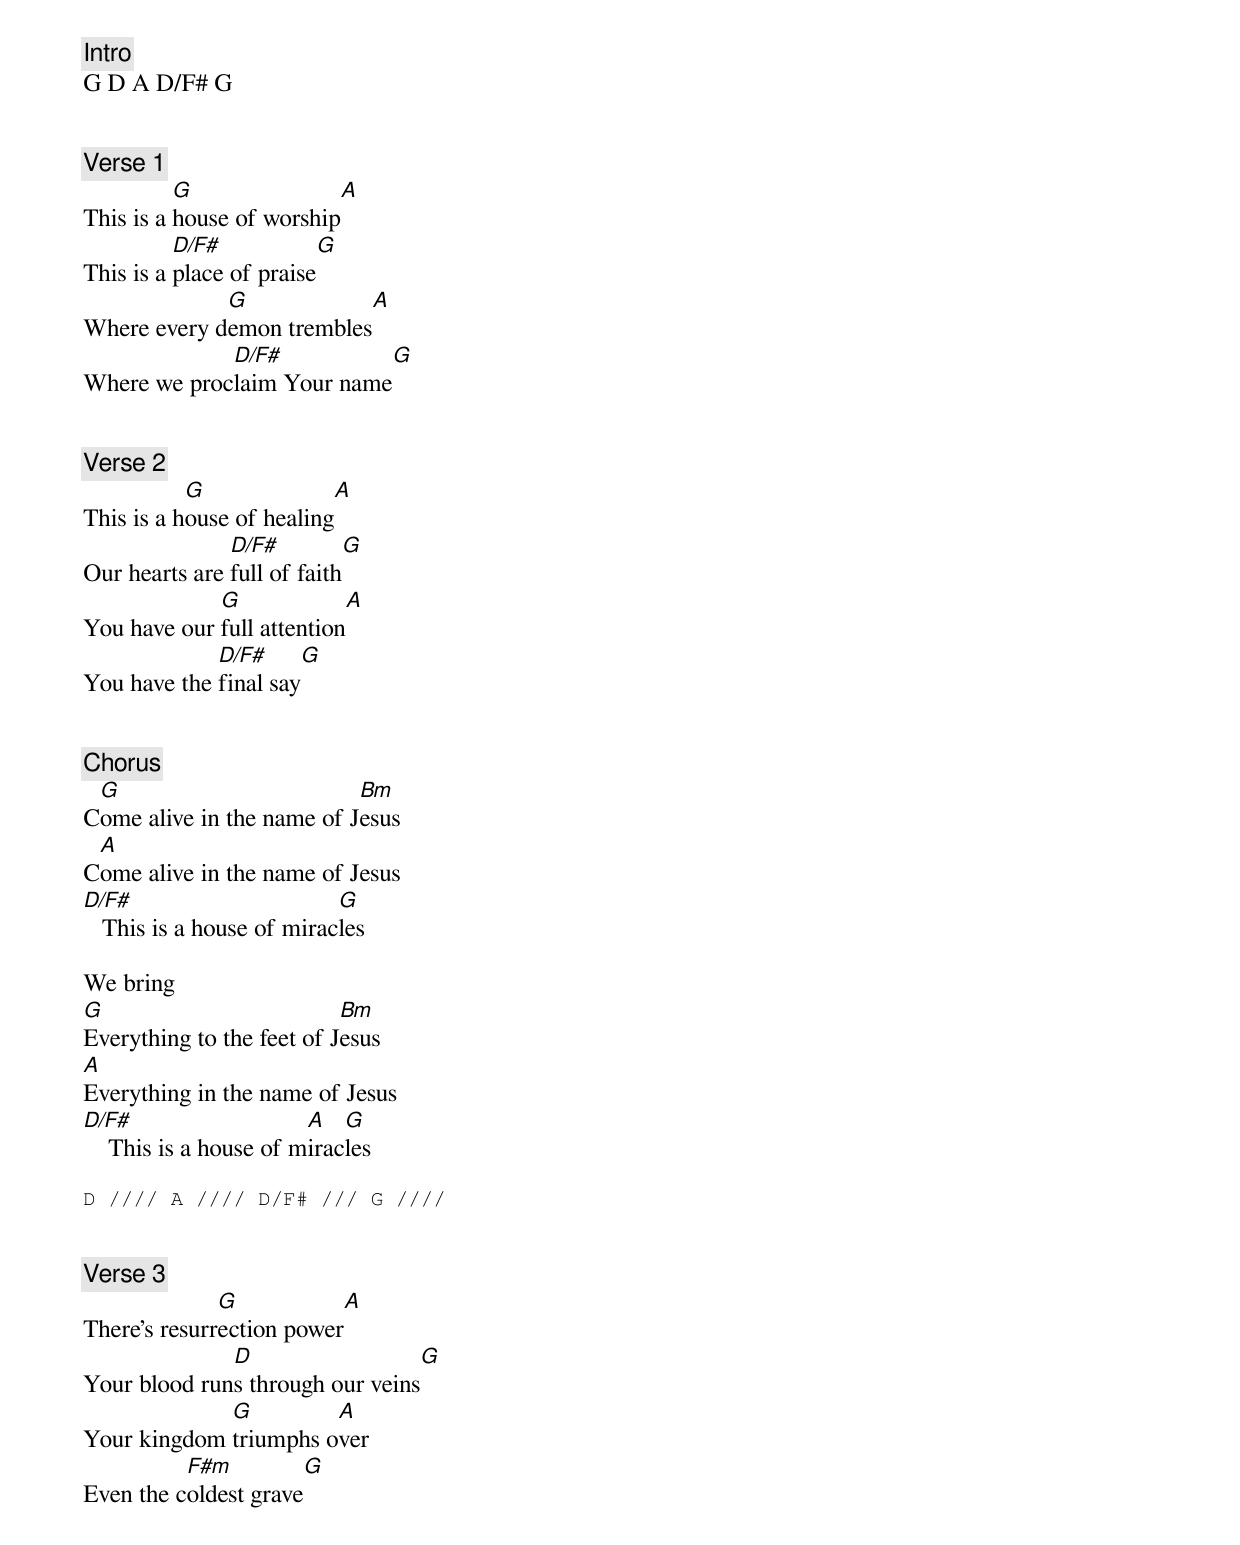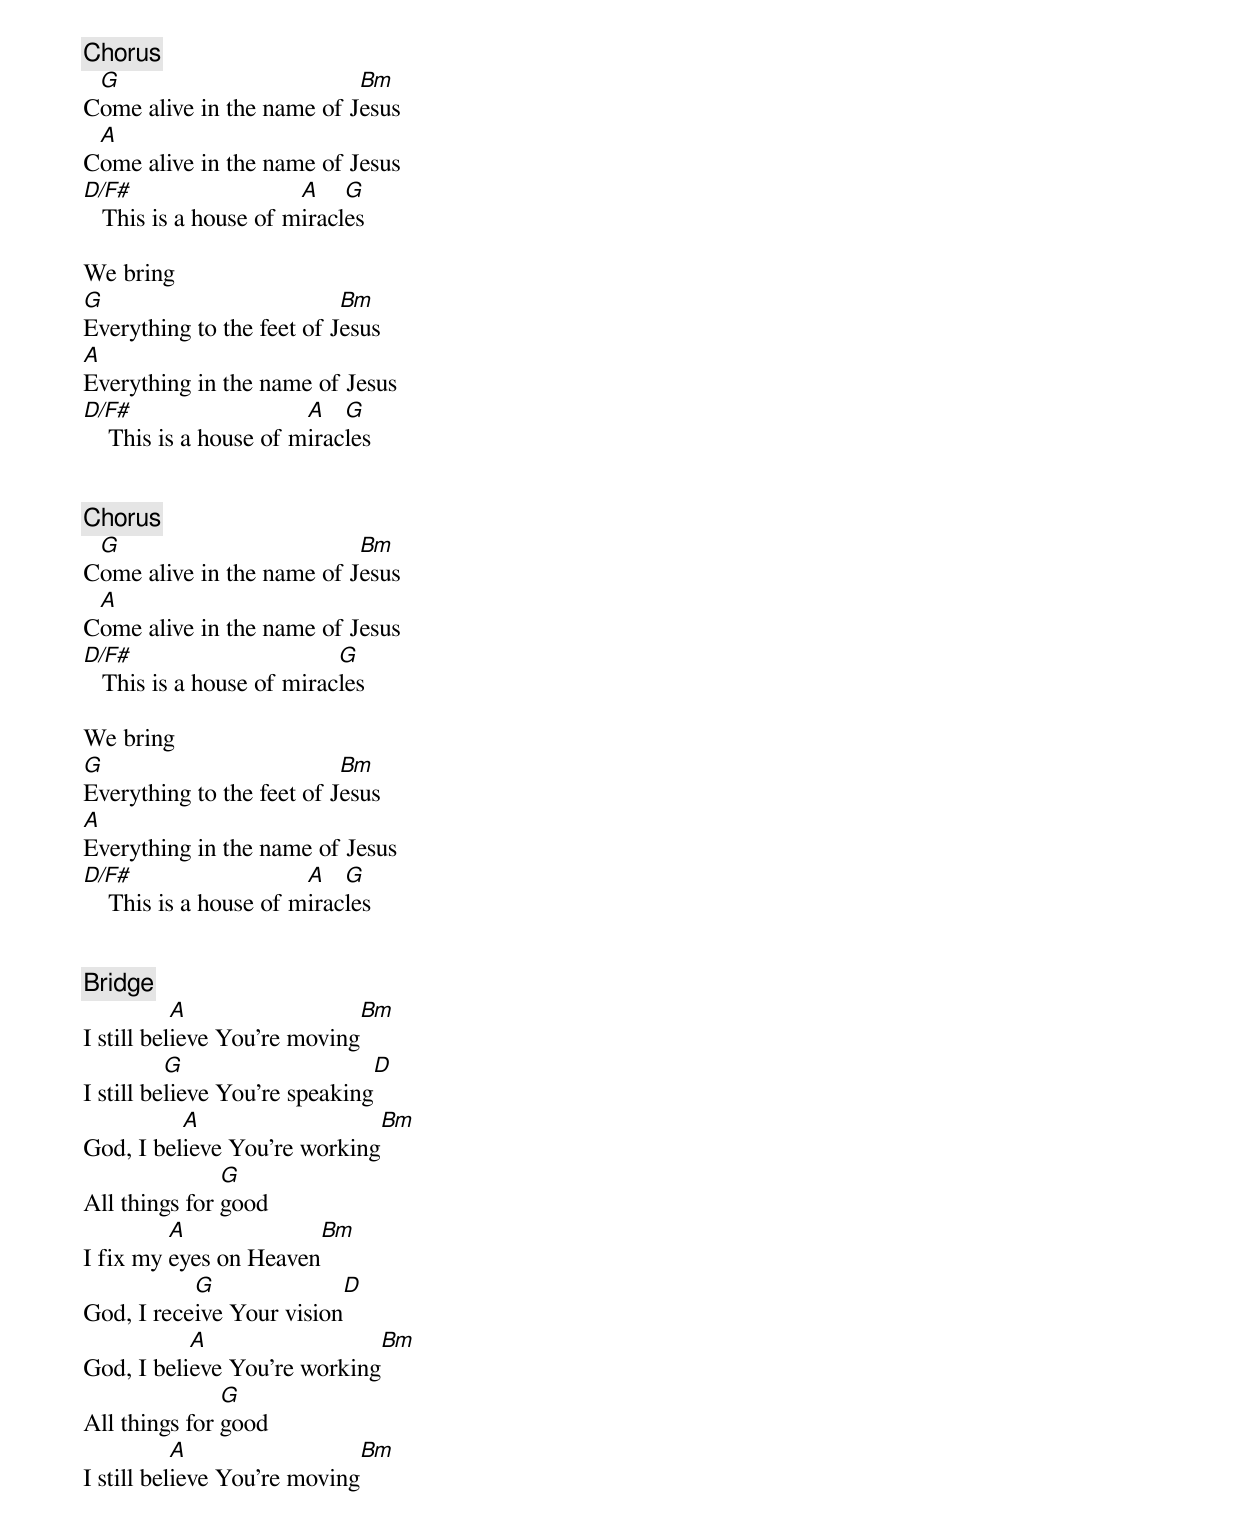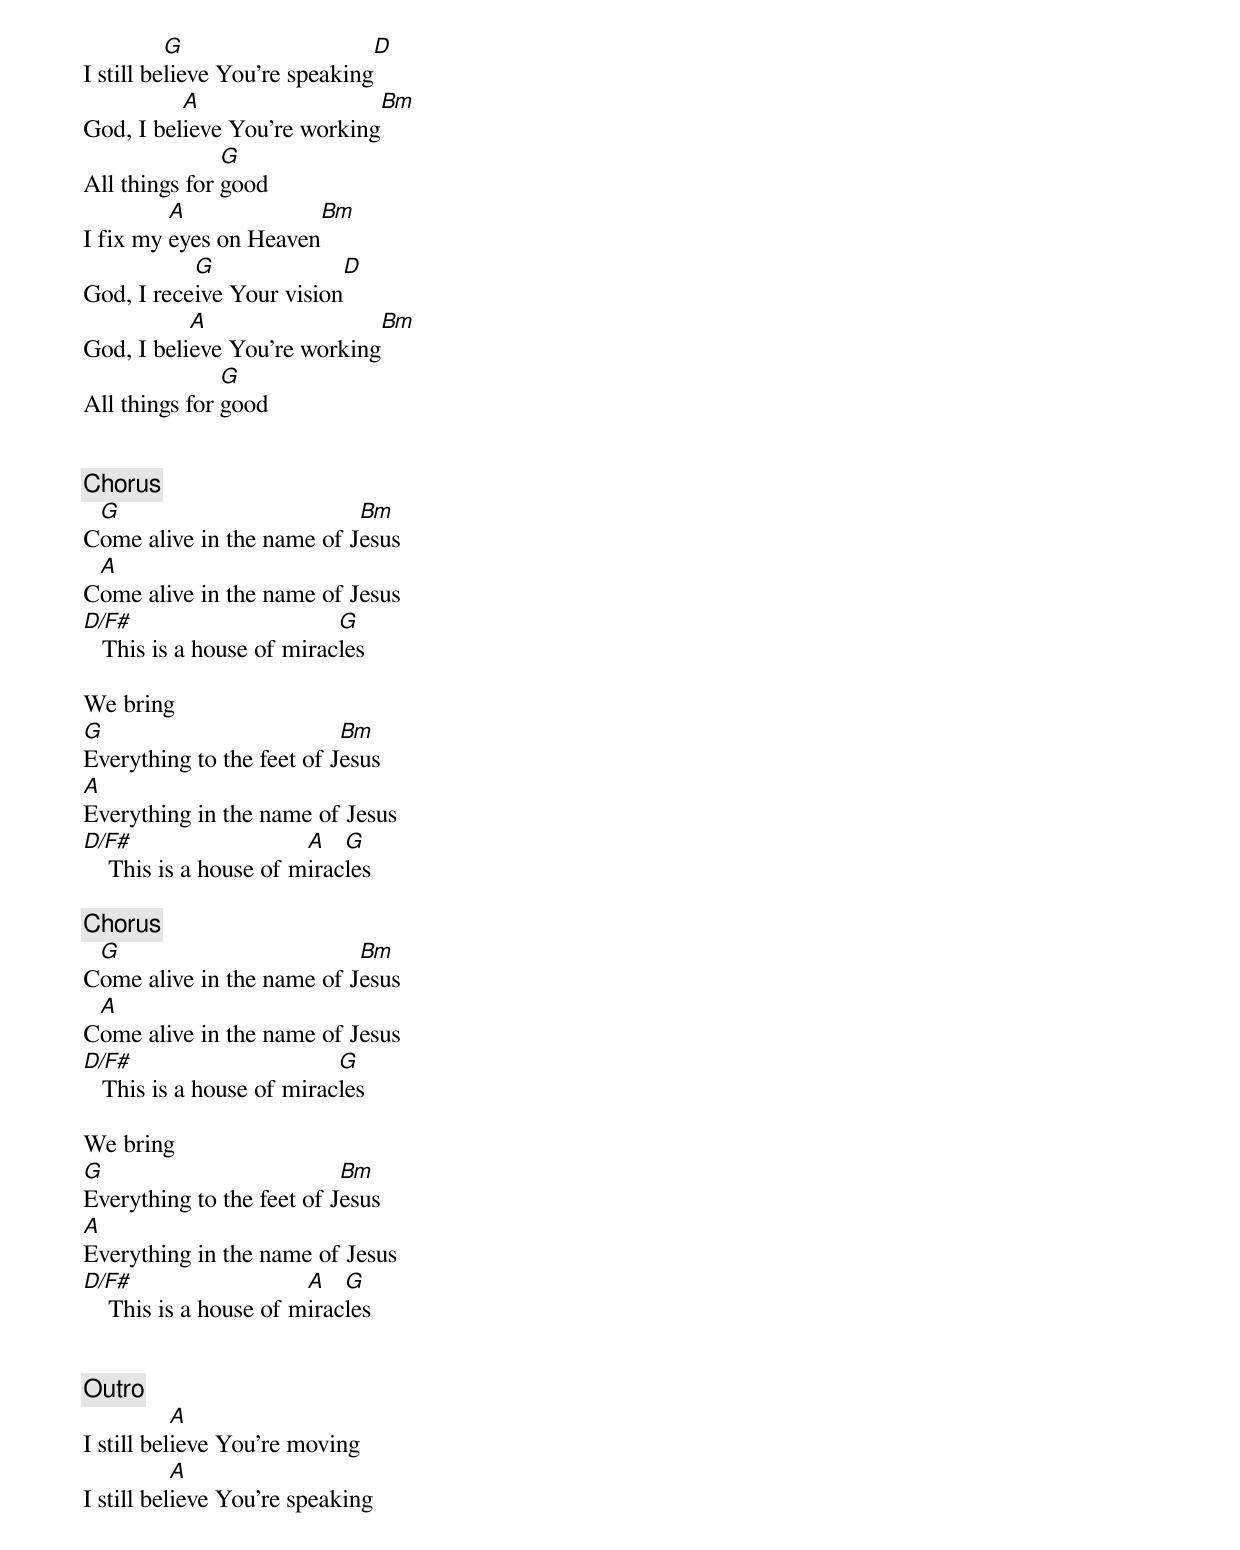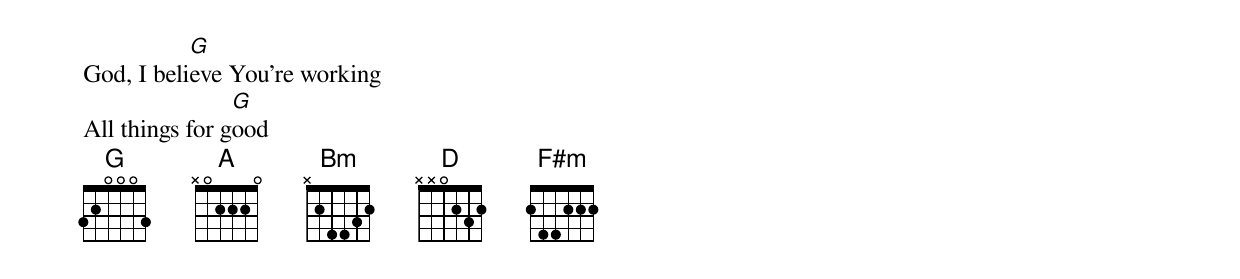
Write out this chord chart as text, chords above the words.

[Intro]
G D A D/F# G


[Verse 1]
          G                A
This is a house of worship
          D/F#             G
This is a place of praise
             G             A
Where every demon trembles
             D/F#          G
Where we proclaim Your name


[Verse 2]
           G               A
This is a house of healing
               D/F#          G
Our hearts are full of faith
             G             A
You have our full attention
             D/F#       G
You have the final say


[Chorus]
 G                         Bm
Come alive in the name of Jesus
 A
Come alive in the name of Jesus
D/F#                       G
   This is a house of miracles

We bring
G                          Bm
Everything to the feet of Jesus
A
Everything in the name of Jesus
D/F#                    A   G
    This is a house of miracles

D //// A //// D/F# /// G ////


[Verse 3]
              G           A
There's resurrection power
              D                  G
Your blood runs through our veins
             G         A
Your kingdom triumphs over
          F#m          G
Even the coldest grave


[Chorus]
 G                         Bm
Come alive in the name of Jesus
 A
Come alive in the name of Jesus
D/F#                   A    G
   This is a house of miracles

We bring
G                          Bm
Everything to the feet of Jesus
A
Everything in the name of Jesus
D/F#                    A   G
    This is a house of miracles


[Chorus]
 G                         Bm
Come alive in the name of Jesus
 A
Come alive in the name of Jesus
D/F#                       G
   This is a house of miracles

We bring
G                          Bm
Everything to the feet of Jesus
A
Everything in the name of Jesus
D/F#                    A   G
    This is a house of miracles


[Bridge]
           A                  Bm
I still believe You're moving
          G                      D
I still believe You're speaking
          A                   Bm
God, I believe You're working
               G
All things for good
         A             Bm
I fix my eyes on Heaven
           G               D
God, I receive Your vision
           A                 Bm
God, I believe You're working
               G
All things for good
           A                 Bm
I still believe You're moving
          G                     D
I still believe You're speaking
          A                  Bm
God, I believe You're working
               G
All things for good
         A             Bm
I fix my eyes on Heaven
           G              D
God, I receive Your vision
           A                 Bm
God, I believe You're working
               G
All things for good


[Chorus]
 G                         Bm
Come alive in the name of Jesus
 A
Come alive in the name of Jesus
D/F#                       G
   This is a house of miracles

We bring
G                          Bm
Everything to the feet of Jesus
A
Everything in the name of Jesus
D/F#                    A   G
    This is a house of miracles

[Chorus]
 G                         Bm
Come alive in the name of Jesus
 A
Come alive in the name of Jesus
D/F#                       G
   This is a house of miracles

We bring
G                          Bm
Everything to the feet of Jesus
A
Everything in the name of Jesus
D/F#                    A   G
    This is a house of miracles


[Outro]
           A
I still believe You're moving
           A
I still believe You're speaking
           G
God, I believe You're working
                G
All things for good
